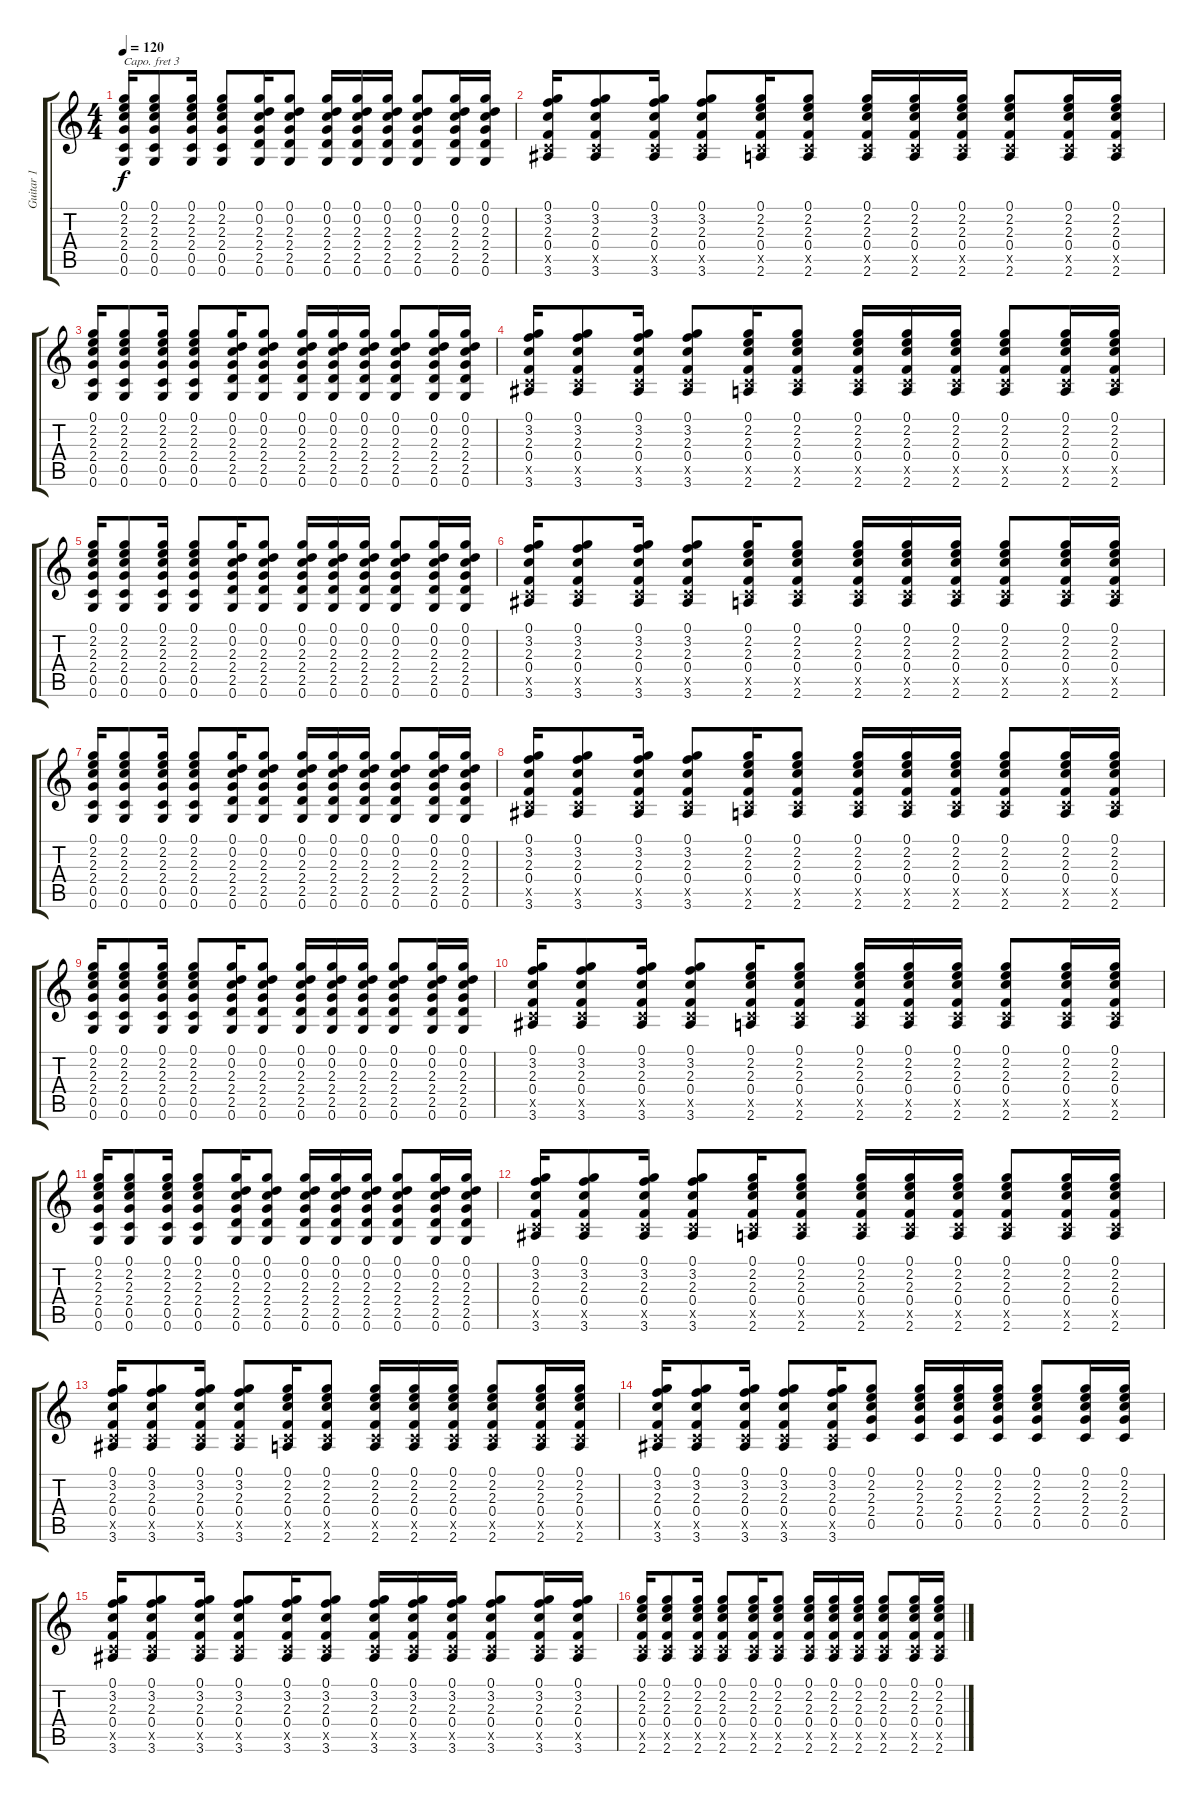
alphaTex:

\track ("Guitar 1" "Guitar 1") {instrument acousticguitarsteel}
\staff {score tabs}
\capo 3
\tuning (E4 B3 G3 D3 A2 E2) {hide}
\ts (4 4)
\tempo 120
\clef g2
\ks c
(0.1 2.2 2.3 2.4 0.5 0.6).16{dy f} (0.1 2.2 2.3 2.4 0.5 0.6).8 (0.1 2.2 2.3 2.4 0.5 0.6).16 (0.1 2.2 2.3 2.4 0.5 0.6).8 (0.1 0.2 2.3 2.4 2.5 0.6).16 (0.1 0.2 2.3 2.4 2.5 0.6).8 (0.1 0.2 2.3 2.4 2.5 0.6).16 (0.1 0.2 2.3 2.4 2.5 0.6).16 (0.1 0.2 2.3 2.4 2.5 0.6).16 (0.1 0.2 2.3 2.4 2.5 0.6).8 (0.1 0.2 2.3 2.4 2.5 0.6).16 (0.1 0.2 2.3 2.4 2.5 0.6).16 |
(0.1 3.2 2.3 0.4 0.5{x} 3.6).16 (0.1 3.2 2.3 0.4 0.5{x} 3.6).8 (0.1 3.2 2.3 0.4 0.5{x} 3.6).16 (0.1 3.2 2.3 0.4 0.5{x} 3.6).8 (0.1 2.2 2.3 0.4 0.5{x} 2.6).16 (0.1 2.2 2.3 0.4 0.5{x} 2.6).8 (0.1 2.2 2.3 0.4 0.5{x} 2.6).16 (0.1 2.2 2.3 0.4 0.5{x} 2.6).16 (0.1 2.2 2.3 0.4 0.5{x} 2.6).16 (0.1 2.2 2.3 0.4 0.5{x} 2.6).8 (0.1 2.2 2.3 0.4 0.5{x} 2.6).16 (0.1 2.2 2.3 0.4 0.5{x} 2.6).16 |
(0.1 2.2 2.3 2.4 0.5 0.6).16 (0.1 2.2 2.3 2.4 0.5 0.6).8 (0.1 2.2 2.3 2.4 0.5 0.6).16 (0.1 2.2 2.3 2.4 0.5 0.6).8 (0.1 0.2 2.3 2.4 2.5 0.6).16 (0.1 0.2 2.3 2.4 2.5 0.6).8 (0.1 0.2 2.3 2.4 2.5 0.6).16 (0.1 0.2 2.3 2.4 2.5 0.6).16 (0.1 0.2 2.3 2.4 2.5 0.6).16 (0.1 0.2 2.3 2.4 2.5 0.6).8 (0.1 0.2 2.3 2.4 2.5 0.6).16 (0.1 0.2 2.3 2.4 2.5 0.6).16 |
(0.1 3.2 2.3 0.4 0.5{x} 3.6).16 (0.1 3.2 2.3 0.4 0.5{x} 3.6).8 (0.1 3.2 2.3 0.4 0.5{x} 3.6).16 (0.1 3.2 2.3 0.4 0.5{x} 3.6).8 (0.1 2.2 2.3 0.4 0.5{x} 2.6).16 (0.1 2.2 2.3 0.4 0.5{x} 2.6).8 (0.1 2.2 2.3 0.4 0.5{x} 2.6).16 (0.1 2.2 2.3 0.4 0.5{x} 2.6).16 (0.1 2.2 2.3 0.4 0.5{x} 2.6).16 (0.1 2.2 2.3 0.4 0.5{x} 2.6).8 (0.1 2.2 2.3 0.4 0.5{x} 2.6).16 (0.1 2.2 2.3 0.4 0.5{x} 2.6).16 |
(0.1 2.2 2.3 2.4 0.5 0.6).16 (0.1 2.2 2.3 2.4 0.5 0.6).8 (0.1 2.2 2.3 2.4 0.5 0.6).16 (0.1 2.2 2.3 2.4 0.5 0.6).8 (0.1 0.2 2.3 2.4 2.5 0.6).16 (0.1 0.2 2.3 2.4 2.5 0.6).8 (0.1 0.2 2.3 2.4 2.5 0.6).16 (0.1 0.2 2.3 2.4 2.5 0.6).16 (0.1 0.2 2.3 2.4 2.5 0.6).16 (0.1 0.2 2.3 2.4 2.5 0.6).8 (0.1 0.2 2.3 2.4 2.5 0.6).16 (0.1 0.2 2.3 2.4 2.5 0.6).16 |
(0.1 3.2 2.3 0.4 0.5{x} 3.6).16 (0.1 3.2 2.3 0.4 0.5{x} 3.6).8 (0.1 3.2 2.3 0.4 0.5{x} 3.6).16 (0.1 3.2 2.3 0.4 0.5{x} 3.6).8 (0.1 2.2 2.3 0.4 0.5{x} 2.6).16 (0.1 2.2 2.3 0.4 0.5{x} 2.6).8 (0.1 2.2 2.3 0.4 0.5{x} 2.6).16 (0.1 2.2 2.3 0.4 0.5{x} 2.6).16 (0.1 2.2 2.3 0.4 0.5{x} 2.6).16 (0.1 2.2 2.3 0.4 0.5{x} 2.6).8 (0.1 2.2 2.3 0.4 0.5{x} 2.6).16 (0.1 2.2 2.3 0.4 0.5{x} 2.6).16 |
(0.1 2.2 2.3 2.4 0.5 0.6).16 (0.1 2.2 2.3 2.4 0.5 0.6).8 (0.1 2.2 2.3 2.4 0.5 0.6).16 (0.1 2.2 2.3 2.4 0.5 0.6).8 (0.1 0.2 2.3 2.4 2.5 0.6).16 (0.1 0.2 2.3 2.4 2.5 0.6).8 (0.1 0.2 2.3 2.4 2.5 0.6).16 (0.1 0.2 2.3 2.4 2.5 0.6).16 (0.1 0.2 2.3 2.4 2.5 0.6).16 (0.1 0.2 2.3 2.4 2.5 0.6).8 (0.1 0.2 2.3 2.4 2.5 0.6).16 (0.1 0.2 2.3 2.4 2.5 0.6).16 |
(0.1 3.2 2.3 0.4 0.5{x} 3.6).16 (0.1 3.2 2.3 0.4 0.5{x} 3.6).8 (0.1 3.2 2.3 0.4 0.5{x} 3.6).16 (0.1 3.2 2.3 0.4 0.5{x} 3.6).8 (0.1 2.2 2.3 0.4 0.5{x} 2.6).16 (0.1 2.2 2.3 0.4 0.5{x} 2.6).8 (0.1 2.2 2.3 0.4 0.5{x} 2.6).16 (0.1 2.2 2.3 0.4 0.5{x} 2.6).16 (0.1 2.2 2.3 0.4 0.5{x} 2.6).16 (0.1 2.2 2.3 0.4 0.5{x} 2.6).8 (0.1 2.2 2.3 0.4 0.5{x} 2.6).16 (0.1 2.2 2.3 0.4 0.5{x} 2.6).16 |
(0.1 2.2 2.3 2.4 0.5 0.6).16 (0.1 2.2 2.3 2.4 0.5 0.6).8 (0.1 2.2 2.3 2.4 0.5 0.6).16 (0.1 2.2 2.3 2.4 0.5 0.6).8 (0.1 0.2 2.3 2.4 2.5 0.6).16 (0.1 0.2 2.3 2.4 2.5 0.6).8 (0.1 0.2 2.3 2.4 2.5 0.6).16 (0.1 0.2 2.3 2.4 2.5 0.6).16 (0.1 0.2 2.3 2.4 2.5 0.6).16 (0.1 0.2 2.3 2.4 2.5 0.6).8 (0.1 0.2 2.3 2.4 2.5 0.6).16 (0.1 0.2 2.3 2.4 2.5 0.6).16 |
(0.1 3.2 2.3 0.4 0.5{x} 3.6).16 (0.1 3.2 2.3 0.4 0.5{x} 3.6).8 (0.1 3.2 2.3 0.4 0.5{x} 3.6).16 (0.1 3.2 2.3 0.4 0.5{x} 3.6).8 (0.1 2.2 2.3 0.4 0.5{x} 2.6).16 (0.1 2.2 2.3 0.4 0.5{x} 2.6).8 (0.1 2.2 2.3 0.4 0.5{x} 2.6).16 (0.1 2.2 2.3 0.4 0.5{x} 2.6).16 (0.1 2.2 2.3 0.4 0.5{x} 2.6).16 (0.1 2.2 2.3 0.4 0.5{x} 2.6).8 (0.1 2.2 2.3 0.4 0.5{x} 2.6).16 (0.1 2.2 2.3 0.4 0.5{x} 2.6).16 |
(0.1 2.2 2.3 2.4 0.5 0.6).16 (0.1 2.2 2.3 2.4 0.5 0.6).8 (0.1 2.2 2.3 2.4 0.5 0.6).16 (0.1 2.2 2.3 2.4 0.5 0.6).8 (0.1 0.2 2.3 2.4 2.5 0.6).16 (0.1 0.2 2.3 2.4 2.5 0.6).8 (0.1 0.2 2.3 2.4 2.5 0.6).16 (0.1 0.2 2.3 2.4 2.5 0.6).16 (0.1 0.2 2.3 2.4 2.5 0.6).16 (0.1 0.2 2.3 2.4 2.5 0.6).8 (0.1 0.2 2.3 2.4 2.5 0.6).16 (0.1 0.2 2.3 2.4 2.5 0.6).16 |
(0.1 3.2 2.3 0.4 0.5{x} 3.6).16 (0.1 3.2 2.3 0.4 0.5{x} 3.6).8 (0.1 3.2 2.3 0.4 0.5{x} 3.6).16 (0.1 3.2 2.3 0.4 0.5{x} 3.6).8 (0.1 2.2 2.3 0.4 0.5{x} 2.6).16 (0.1 2.2 2.3 0.4 0.5{x} 2.6).8 (0.1 2.2 2.3 0.4 0.5{x} 2.6).16 (0.1 2.2 2.3 0.4 0.5{x} 2.6).16 (0.1 2.2 2.3 0.4 0.5{x} 2.6).16 (0.1 2.2 2.3 0.4 0.5{x} 2.6).8 (0.1 2.2 2.3 0.4 0.5{x} 2.6).16 (0.1 2.2 2.3 0.4 0.5{x} 2.6).16 |
(0.1 3.2 2.3 0.4 0.5{x} 3.6).16 (0.1 3.2 2.3 0.4 0.5{x} 3.6).8 (0.1 3.2 2.3 0.4 0.5{x} 3.6).16 (0.1 3.2 2.3 0.4 0.5{x} 3.6).8 (0.1 2.2 2.3 0.4 0.5{x} 2.6).16 (0.1 2.2 2.3 0.4 0.5{x} 2.6).8 (0.1 2.2 2.3 0.4 0.5{x} 2.6).16 (0.1 2.2 2.3 0.4 0.5{x} 2.6).16 (0.1 2.2 2.3 0.4 0.5{x} 2.6).16 (0.1 2.2 2.3 0.4 0.5{x} 2.6).8 (0.1 2.2 2.3 0.4 0.5{x} 2.6).16 (0.1 2.2 2.3 0.4 0.5{x} 2.6).16 |
(0.1 3.2 2.3 0.4 0.5{x} 3.6).16 (0.1 3.2 2.3 0.4 0.5{x} 3.6).8 (0.1 3.2 2.3 0.4 0.5{x} 3.6).16 (0.1 3.2 2.3 0.4 0.5{x} 3.6).8 (0.1 3.2 2.3 0.4 0.5{x} 3.6).16 (0.1 2.2 2.3 2.4 0.5).8 (0.1 2.2 2.3 2.4 0.5).16 (0.1 2.2 2.3 2.4 0.5).16 (0.1 2.2 2.3 2.4 0.5).16 (0.1 2.2 2.3 2.4 0.5).8 (0.1 2.2 2.3 2.4 0.5).16 (0.1 2.2 2.3 2.4 0.5).16 |
(0.1 3.2 2.3 0.4 0.5{x} 3.6).16 (0.1 3.2 2.3 0.4 0.5{x} 3.6).8 (0.1 3.2 2.3 0.4 0.5{x} 3.6).16 (0.1 3.2 2.3 0.4 0.5{x} 3.6).8 (0.1 3.2 2.3 0.4 0.5{x} 3.6).16 (0.1 3.2 2.3 0.4 0.5{x} 3.6).8 (0.1 3.2 2.3 0.4 0.5{x} 3.6).16 (0.1 3.2 2.3 0.4 0.5{x} 3.6).16 (0.1 3.2 2.3 0.4 0.5{x} 3.6).16 (0.1 3.2 2.3 0.4 0.5{x} 3.6).8 (0.1 3.2 2.3 0.4 0.5{x} 3.6).16 (0.1 3.2 2.3 0.4 0.5{x} 3.6).16 |
(0.1 2.2 2.3 0.4 0.5{x} 2.6).16 (0.1 2.2 2.3 0.4 0.5{x} 2.6).8 (0.1 2.2 2.3 0.4 0.5{x} 2.6).16 (0.1 2.2 2.3 0.4 0.5{x} 2.6).8 (0.1 2.2 2.3 0.4 0.5{x} 2.6).16 (0.1 2.2 2.3 0.4 0.5{x} 2.6).8 (0.1 2.2 2.3 0.4 0.5{x} 2.6).16 (0.1 2.2 2.3 0.4 0.5{x} 2.6).16 (0.1 2.2 2.3 0.4 0.5{x} 2.6).16 (0.1 2.2 2.3 0.4 0.5{x} 2.6).8 (0.1 2.2 2.3 0.4 0.5{x} 2.6).16 (0.1 2.2 2.3 0.4 0.5{x} 2.6).16
